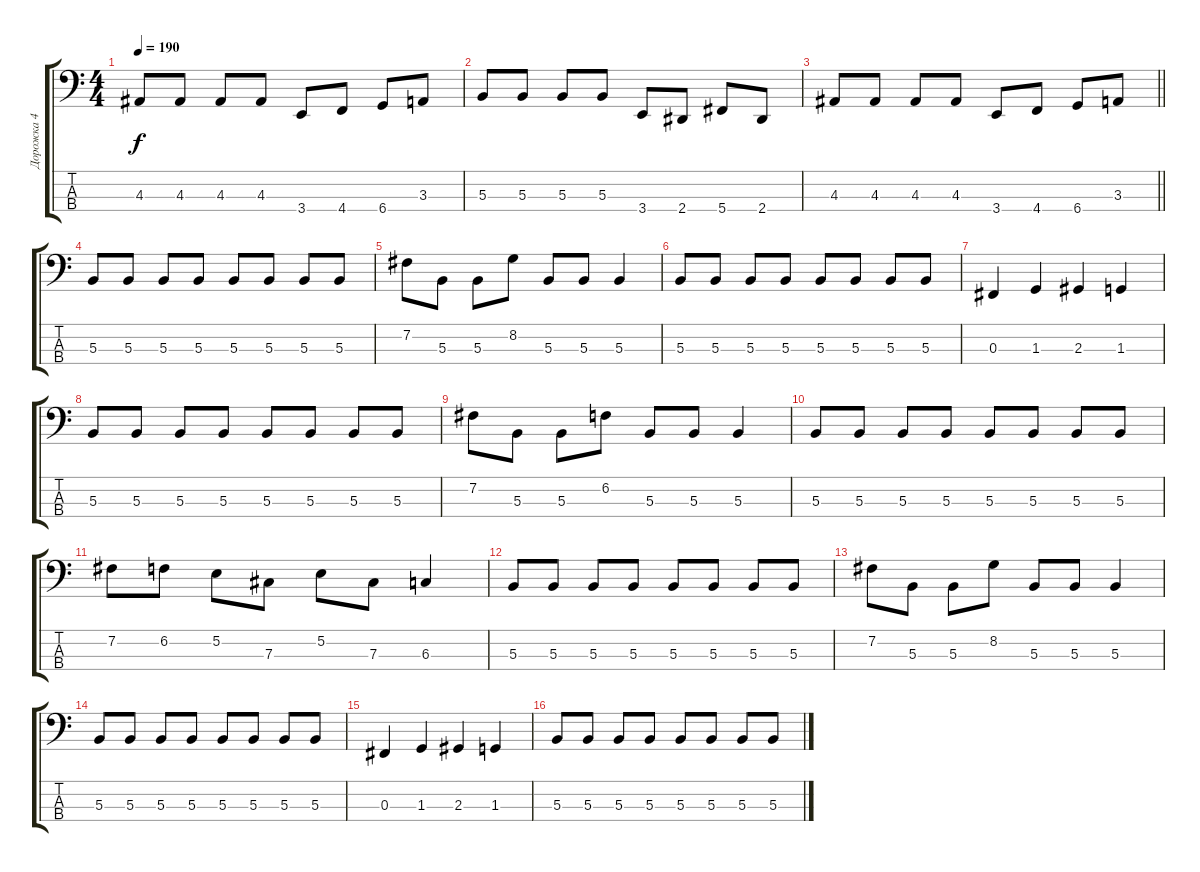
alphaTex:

\track ("Дорожка 4" "Дорожка 4") {instrument electricbassfinger}
\staff {score tabs}
\tuning (E2 B1 Gb1 Db1) {hide}
\ts (4 4)
\tempo 190
\clef f4
\ks c
4.3.8{dy f} 4.3.8 4.3.8 4.3.8 3.4.8 4.4.8 6.4.8 3.3.8 |
5.3.8 5.3.8 5.3.8 5.3.8 3.4.8 2.4.8 5.4.8 2.4.8 |
\barLineRight lightlight
4.3.8 4.3.8 4.3.8 4.3.8 3.4.8 4.4.8 6.4.8 3.3.8 |
5.3.8 5.3.8 5.3.8 5.3.8 5.3.8 5.3.8 5.3.8 5.3.8 |
7.2.8 5.3.8 5.3.8 8.2.8 5.3.8 5.3.8 5.3.4 |
5.3.8 5.3.8 5.3.8 5.3.8 5.3.8 5.3.8 5.3.8 5.3.8 |
0.3.4 1.3.4 2.3.4 1.3.4 |
5.3.8 5.3.8 5.3.8 5.3.8 5.3.8 5.3.8 5.3.8 5.3.8 |
7.2.8 5.3.8 5.3.8 6.2.8 5.3.8 5.3.8 5.3.4 |
5.3.8 5.3.8 5.3.8 5.3.8 5.3.8 5.3.8 5.3.8 5.3.8 |
7.2.8 6.2.8 5.2.8 7.3.8 5.2.8 7.3.8 6.3.4 |
5.3.8 5.3.8 5.3.8 5.3.8 5.3.8 5.3.8 5.3.8 5.3.8 |
7.2.8 5.3.8 5.3.8 8.2.8 5.3.8 5.3.8 5.3.4 |
5.3.8 5.3.8 5.3.8 5.3.8 5.3.8 5.3.8 5.3.8 5.3.8 |
0.3.4 1.3.4 2.3.4 1.3.4 |
5.3.8 5.3.8 5.3.8 5.3.8 5.3.8 5.3.8 5.3.8 5.3.8
